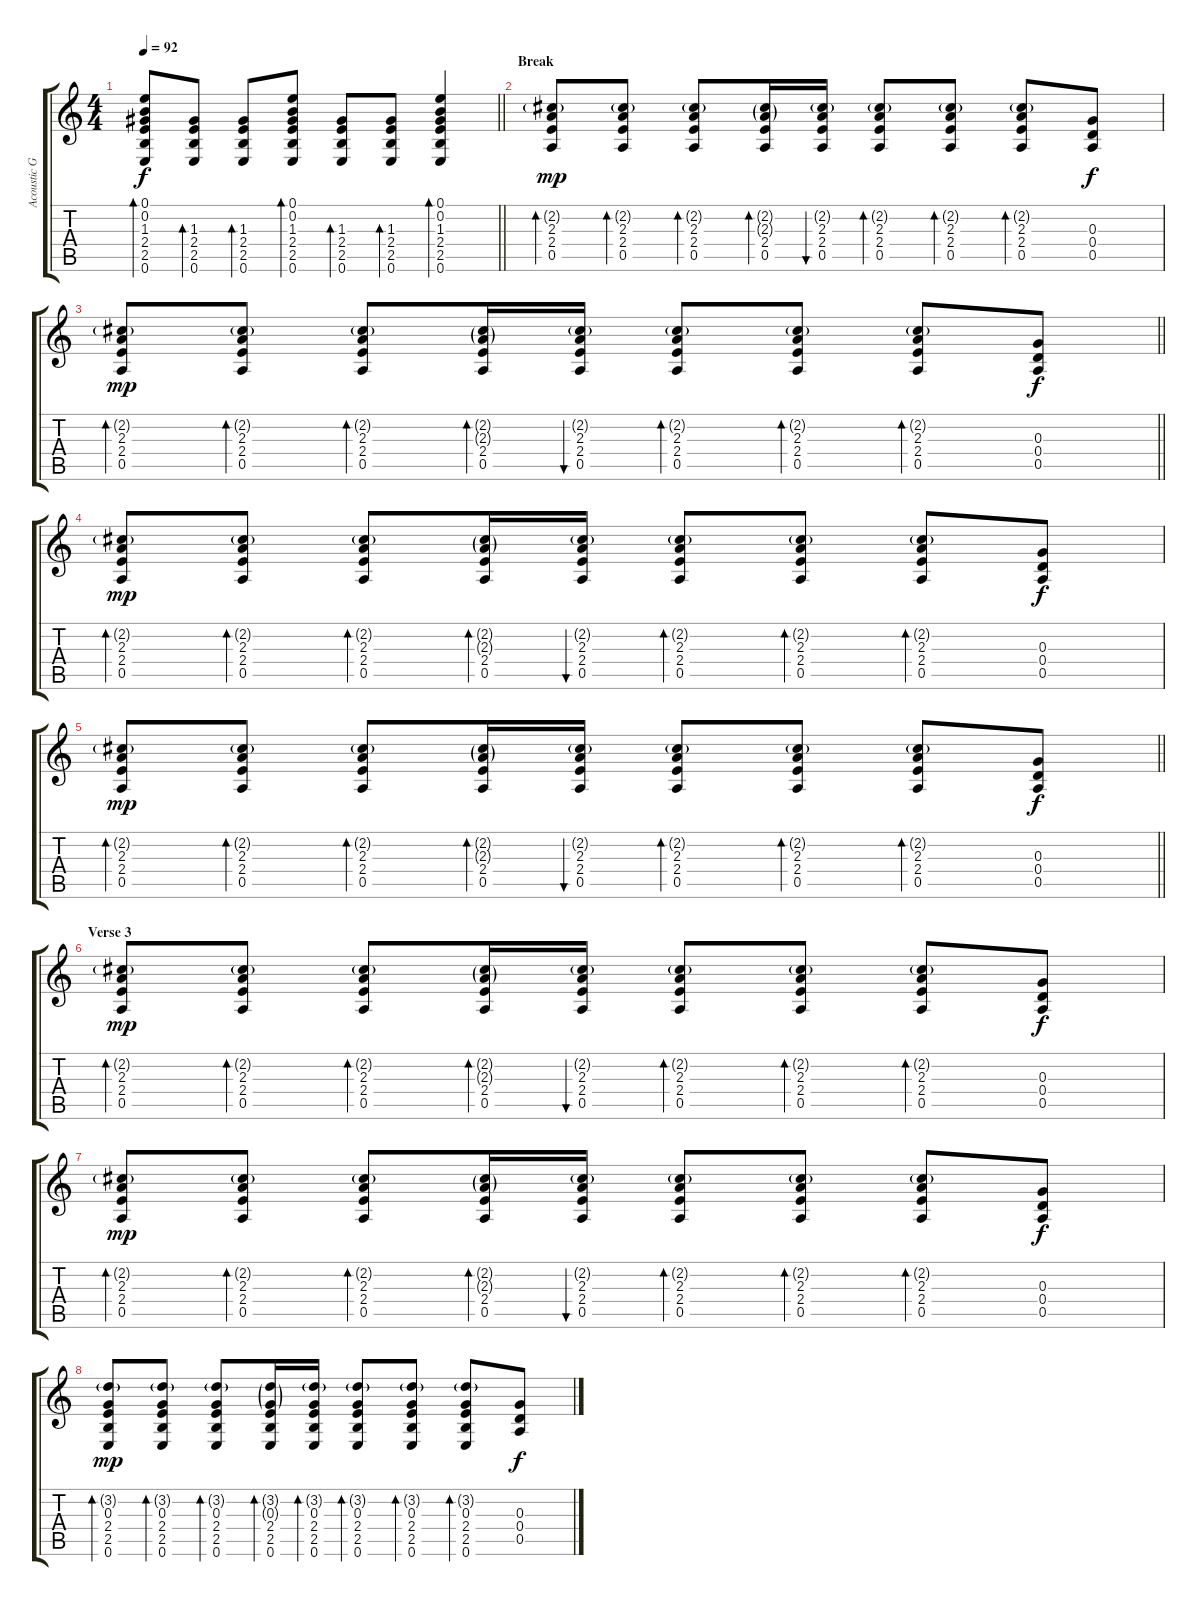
\track ("Acoustic Guitar 1" "Acoustic G") {instrument acousticguitarsteel}
\staff {score tabs}
\tuning (E4 B3 G3 D3 A2 E2) {hide}
\ts (4 4)
\tempo 92
\clef g2
\barLineRight lightlight
\ks c
(0.1 0.2 1.3 2.4 2.5 0.6).8{bd 30 dy f} (1.3 2.4 2.5 0.6).8{bd 30} (1.3 2.4 2.5 0.6).8{bd 30} (0.1 0.2 1.3 2.4 2.5 0.6).8{bd 30} (1.3 2.4 2.5 0.6).8{bd 30} (1.3 2.4 2.5 0.6).8{bd 30} (0.1 0.2 1.3 2.4 2.5 0.6).4{bd 30} |
\section ("" "Break")
(2.2{g} 2.3 2.4 0.5).8{bd 30 dy mp} (2.2{g} 2.3 2.4 0.5).8{bd 30} (2.2{g} 2.3 2.4 0.5).8{bd 30} (2.2{g} 2.3{g} 2.4 0.5).16{bd 30} (2.2{g} 2.3 2.4 0.5).16{bu 30} (2.2{g} 2.3 2.4 0.5).8{bd 30} (2.2{g} 2.3 2.4 0.5).8{bd 30} (2.2{g} 2.3 2.4 0.5).8{bd 30} (0.3 0.4 0.5).8{dy f} |
\barLineRight lightlight
(2.2{g} 2.3 2.4 0.5).8{bd 30 dy mp} (2.2{g} 2.3 2.4 0.5).8{bd 30} (2.2{g} 2.3 2.4 0.5).8{bd 30} (2.2{g} 2.3{g} 2.4 0.5).16{bd 30} (2.2{g} 2.3 2.4 0.5).16{bu 30} (2.2{g} 2.3 2.4 0.5).8{bd 30} (2.2{g} 2.3 2.4 0.5).8{bd 30} (2.2{g} 2.3 2.4 0.5).8{bd 30} (0.3 0.4 0.5).8{dy f} |
(2.2{g} 2.3 2.4 0.5).8{bd 30 dy mp} (2.2{g} 2.3 2.4 0.5).8{bd 30} (2.2{g} 2.3 2.4 0.5).8{bd 30} (2.2{g} 2.3{g} 2.4 0.5).16{bd 30} (2.2{g} 2.3 2.4 0.5).16{bu 30} (2.2{g} 2.3 2.4 0.5).8{bd 30} (2.2{g} 2.3 2.4 0.5).8{bd 30} (2.2{g} 2.3 2.4 0.5).8{bd 30} (0.3 0.4 0.5).8{dy f} |
\barLineRight lightlight
(2.2{g} 2.3 2.4 0.5).8{bd 30 dy mp} (2.2{g} 2.3 2.4 0.5).8{bd 30} (2.2{g} 2.3 2.4 0.5).8{bd 30} (2.2{g} 2.3{g} 2.4 0.5).16{bd 30} (2.2{g} 2.3 2.4 0.5).16{bu 30} (2.2{g} 2.3 2.4 0.5).8{bd 30} (2.2{g} 2.3 2.4 0.5).8{bd 30} (2.2{g} 2.3 2.4 0.5).8{bd 30} (0.3 0.4 0.5).8{dy f} |
\section ("" "Verse 3")
(2.2{g} 2.3 2.4 0.5).8{bd 30 dy mp} (2.2{g} 2.3 2.4 0.5).8{bd 30} (2.2{g} 2.3 2.4 0.5).8{bd 30} (2.2{g} 2.3{g} 2.4 0.5).16{bd 30} (2.2{g} 2.3 2.4 0.5).16{bu 30} (2.2{g} 2.3 2.4 0.5).8{bd 30} (2.2{g} 2.3 2.4 0.5).8{bd 30} (2.2{g} 2.3 2.4 0.5).8{bd 30} (0.3 0.4 0.5).8{dy f} |
(2.2{g} 2.3 2.4 0.5).8{bd 30 dy mp} (2.2{g} 2.3 2.4 0.5).8{bd 30} (2.2{g} 2.3 2.4 0.5).8{bd 30} (2.2{g} 2.3{g} 2.4 0.5).16{bd 30} (2.2{g} 2.3 2.4 0.5).16{bu 30} (2.2{g} 2.3 2.4 0.5).8{bd 30} (2.2{g} 2.3 2.4 0.5).8{bd 30} (2.2{g} 2.3 2.4 0.5).8{bd 30} (0.3 0.4 0.5).8{dy f} |
(3.2{g} 0.3 2.4 2.5 0.6).8{bd 30 dy mp} (3.2{g} 0.3 2.4 2.5 0.6).8{bd 30} (3.2{g} 0.3 2.4 2.5 0.6).8{bd 30} (3.2{g} 0.3{g} 2.4 2.5 0.6).16{bd 30} (3.2{g} 0.3 2.4 2.5 0.6).16{bd 30} (3.2{g} 0.3 2.4 2.5 0.6).8{bd 30} (3.2{g} 0.3 2.4 2.5 0.6).8{bd 30} (3.2{g} 0.3 2.4 2.5 0.6).8{bd 30} (0.3 0.4 0.5).8{dy f}
